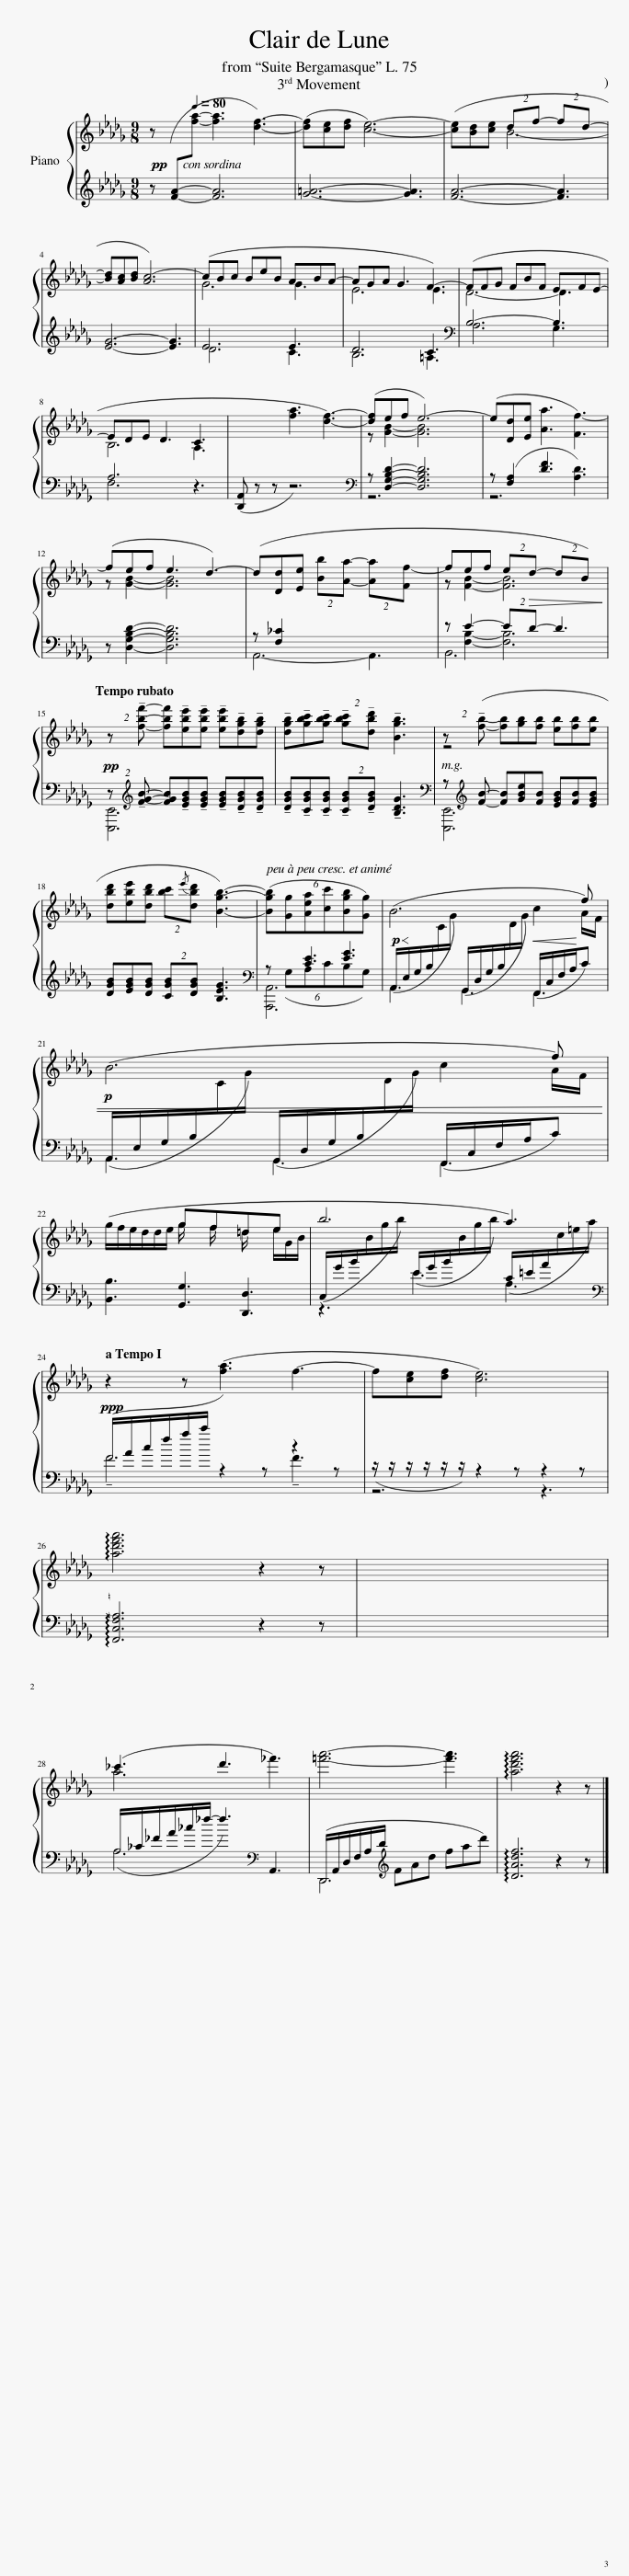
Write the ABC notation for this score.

X:1
%%score { ( 1 3 ) | ( 2 4 5 6 ) }
L:1/8
M:9/8
I:linebreak $
K:Db
V:1 treble
V:3 treble
V:2 treble
V:4 treble
V:5 treble
V:6 treble
V:1
!pp! z[I:staff +1] ([FA][Q:1/4=80][I:staff -1][fa]- [fa]3 [df]3-) | ([df][ce][df] [ce]6-) | ([ce][Bd][ce] (2:3:2df- (2:3:2fd- |$ [Bd][Ac][Bd] [Ac-]6) | (cBc BeB ABA- | %5
 AGA G3 F3-) | (FFG FBF EFE- |$ EDE D3 C3 | x3 [fa]3 [df]3-) | ([df]ef e6-) | %10
 (e[Dd][Ee] [Aa]3 [Ff-]3) |$ (fef e3 d3-) | (d[Dd][Ee] (2:3:2[Bb][Aa]- (2:3:2[Aa][Ff-] | fef (2:3:2e!>(!d- (2:3:2dB)!>)! |$!pp![Q:1/4=57] (2:3:2z[Q:1/4=54] !tenuto![fbf']- [fbf']!tenuto![ebe']!tenuto![ebe'][Q:1/4=57] !tenuto![ebe']!tenuto![dgb]!tenuto![dgb] | %15
[Q:1/4=60] !tenuto![dgb]!tenuto![gbc']!tenuto![gbc'][Q:1/4=57] (2:3:2!tenuto![gbc'][Q:1/4=54]!tenuto![dbd'] !tenuto![Bgb]3 | (2:3:2z[Q:1/4=54] (!tenuto![fb]- [fb][gb][fb][Q:1/4=57] [eb][fb][eb] |$[Q:1/4=60] [dbd'][ebe'][dbd'][Q:1/4=57] (2:3:2[bc'][Q:1/4=54]{/e'}[dbd'] [Bgb]3-) |[Q:1/4=57]!<(! (6:9:6([Bgb][Gg][Aea][cc'][Bgb][Gg]) |!p!!<(! (B6!<(! c2!<)!!p! f) |$ %20
!p! (B6 c2 f)!<)! |$ (g/f/e/d/d/e/ (2:3:2gf(2:3:2=de!<)! | b6 a3) |$[Q:1/4=80]!ppp! z2 z ([fa]3 f3- | f[ce][df] [ce]6) |$ %25
[Q:1/4=78]!ppp!!>(! !arpeggio![ad'f'a']6[Q:1/4=72] z2[Q:1/4=75] z |[Q:1/4=69] x2 x[Q:1/4=66] x3[Q:1/4=63] x3 |$[Q:1/4=60] (_c'3[Q:1/4=57] d'3[Q:1/4=54] _f'3) |[Q:1/4=51] [=f'a']6-[Q:1/4=45] [f'a']3[Q:1/4=48]!>)! |!ppp![Q:1/4=42] !arpeggio![ad'f'a']6 z2 z |] %30
V:2
!ped! z x2- [FA]6!ped-up! |!ped! [G=A]6- [GA]3!ped-up! |!ped! [FA]6- [FA]3!ped-up! |$!ped! [EG]6- [EG]3!ped-up! |!ped! E6!ped-up!!ped! E3!ped-up! | %5
!ped! D6 C3!ped-up! |[K:bass]!ped! B,6-!ped-up!!ped! B,3!ped-up! |$!ped! A,6 z3!ped-up! |!ped! ([D,,A,,] z z z6)!ped-up! |[K:bass]!ped! z [D,G,B,D]2- [D,G,B,D]6!ped-up! | %10
!ped! z ([F,A,]2!ped-up!!ped! [DF]3!ped-up!!ped! [A,D]3)!ped-up! |$!ped! z [D,G,B,D]2- [D,G,B,D]6!ped-up! |!ped! z [F,_C]2 x3 x x x!ped-up! |!ped! z E2-!ped-up!!ped! (2:3:2ED- D3!ped-up! |$!ped! (2:3:2z[K:treble] !tenuto![FGB]- [FGB]!tenuto![EGB]!tenuto![EGB] !tenuto![EGB]!tenuto![DGB]!tenuto![DGB] | %15
 !tenuto![DGB]!tenuto![CGB]!tenuto![CGB] (2:3:2!tenuto![CGB]!tenuto![DGB] !tenuto![B,DG]3!ped-up! |[K:bass]!ped! (2:3:2z[K:treble] [FB]- [FB][GBe][FB] [EGB][FB][EGB] |$ [DGB][EGB][DGB] (2:3:2[CGB][DGB] [B,EG]3!ped-up! |[K:bass]!ped! (6:9:6z (G,A,CB,G,)!ped-up! |!ped!(x/E,/G,/B,/[I:staff -1]C/G/)!ped-up!!ped![I:staff +1](x/D,/G,/B,/[I:staff -1]D/G/)!ped-up!!ped![I:staff +1](x/C,/F,/A,/C)!ped-up! |$ %20
!ped!(x/E,/G,/B,/[I:staff -1]C/G/)!ped-up!!ped![I:staff +1](x/D,/G,/B,/[I:staff -1]D/G/)!ped-up!!ped![I:staff +1](x/C,/F,/A,/C)!ped-up! |$!ped! [B,,B,]3!ped-up! [G,,G,]3 [D,,D,]3 |!ped! (C,/G/B/[I:staff -1]B/g/b/)!ped-up!!ped![I:staff +1](x/G/B/[I:staff -1]B/g/b/)!ped-up!!ped![I:staff +1] C/=E/A/[I:staff -1]c/=e/a/!ped-up! |$[I:staff +1][K:bass]!ped!x/A/c/f/a/c'/ z2 z z2 z!ped-up! |!ped! (z/ z/ z/ z/ z/ z/) z2 z z2 z!ped-up! |$ %25
!ped! !arpeggio![F,,C,F,A,]6 z2 z!ped-up! | x9 |$!ped!(x/_C/_F/A/_c/_f/- f3)[K:bass] A,,3!ped-up! |!ped!(x/A,,/D,/F,/A,/D/[K:treble] FAd fad')!ped-up! |!ped! !arpeggio![DAdf]6 z2 z!ped-up! |] %30
V:3
 x9 | x9 | x3 B6- |$ x9 | G6 G3 | %5
 E6 E3 | D6- D3 |$ B,6 A,3 | x9 | z [GB]2- [GB]6 | %10
 x9 |$ z [GB]2- [GB]6 | x9 | z [FB]2- [FB]6 |$ x9 | %15
 x9 | z4 x5 |$ x9 | x9 | x8 A/F/ |$ %20
 x8 A/F/ |$ x3 g/ x f/ x =d/ x e/G/B/ | x9 |$ x9 | x9 |$ %25
 x9 | x9 |$ a6 x3 | x9 | x9 |] %30
V:4
 x9 | x9 | x9 |$ x9 | D6 C3 | %5
 B,6 =A,3 |[K:bass] A,6 G,3 |$ F,6 x3 | x9 |[K:bass] z6 x3 | %10
 z6 x3 |$ x9 | A,,6- A,,3 | B,,6 x3 |$ [E,,,E,,]6[K:treble] x3 | %15
 x9 |[K:bass] [E,,,E,,]6[K:treble] x3 |$ x9 |[K:bass] [A,,,A,,]6 x3 | A,,3 G,,3 F,,3 |$ %20
 A,,3 G,,3 F,,3 |$ x9 | z3 E3 A,3 |$[K:bass] !tenuto!F6 !tenuto!F3 | z6 z3 |$ %25
 !arpeggio!x6 x3 | x9 |$ A,6[K:bass] x3 | D,,6[K:treble] x3 | !arpeggio!x6 x3 |] %30
V:5
 x9 | x9 | x9 |$ x9 | x9 | %5
 x9 |[K:bass] x9 |$ x9 | x9 |[K:bass] x9 | %10
 x9 |$ x9 | x9 | x [F,B,]2- [F,B,]6 |$ x3/2[K:treble] x15/2 | %15
 x9 |[K:bass] x[K:treble] x8 |$ x9 |[K:bass] x9 | x9 |$ %20
 x9 |$ x9 | x9 |$[K:bass] x9 | x9 |$ %25
 x9 | x9 |$ x6[K:bass] x3 | x3[K:treble] x6 | x9 |] %30
V:6
 x9 | x9 | x9 |$ x9 | x9 | %5
 x9 |[K:bass] x9 |$ x9 | x9 |[K:bass] x9 | %10
 x9 |$ x9 | x9 | x9 |$ x3/2[K:treble] x15/2 | %15
 x9 |[K:bass] x[K:treble] x8 |$ x9 |[K:bass] x3 [CE]3 [EG]3 | x9 |$ %20
 x9 |$ x9 | x9 |$[K:bass] x9 | x9 |$ %25
 x9 | x9 |$ x6[K:bass] x3 | x3[K:treble] x6 | x9 |] %30
